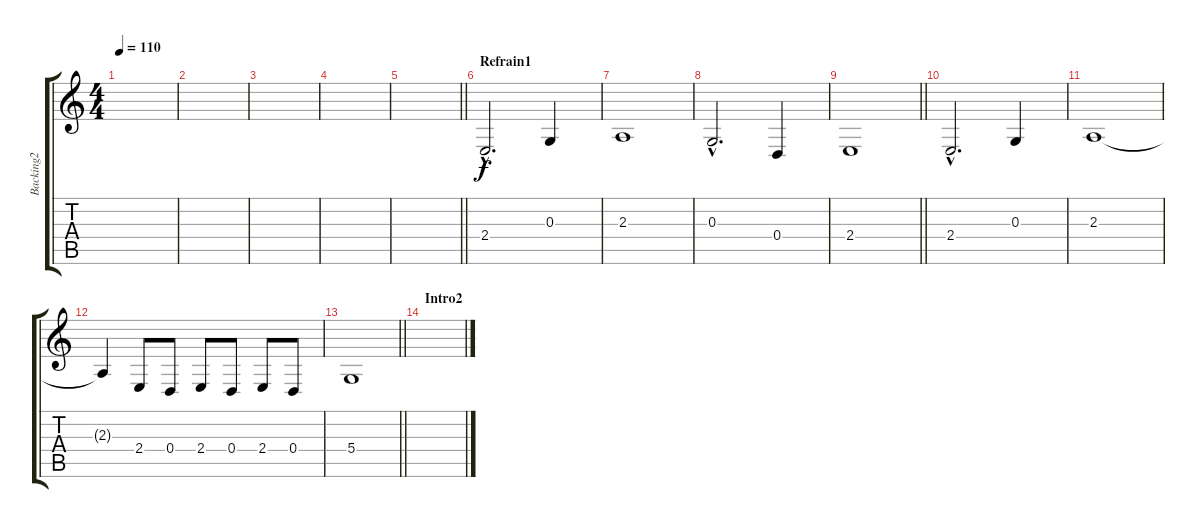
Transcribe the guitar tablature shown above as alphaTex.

\track ("Backing2" "Backing2") {instrument lead6voice}
\staff {score tabs}
\tuning (E4 B3 G3 D3 A2 E2) {hide}
\ts (4 4)
\tempo 110
\clef g2
\ks c
|
|
|
|
\barLineRight lightlight
|
\section ("" "Refrain1")
2.4{hac}.2{d} 0.3.4 |
2.3.1 |
0.3{hac}.2{d} 0.4.4 |
\barLineRight lightlight
2.4.1 |
2.4{hac}.2{d} 0.3.4 |
2.3.1 |
2.3{t}.4 2.4.8 0.4.8 2.4.8 0.4.8 2.4.8 0.4.8 |
\barLineRight lightlight
5.4.1 |
\section ("" "Intro2")
